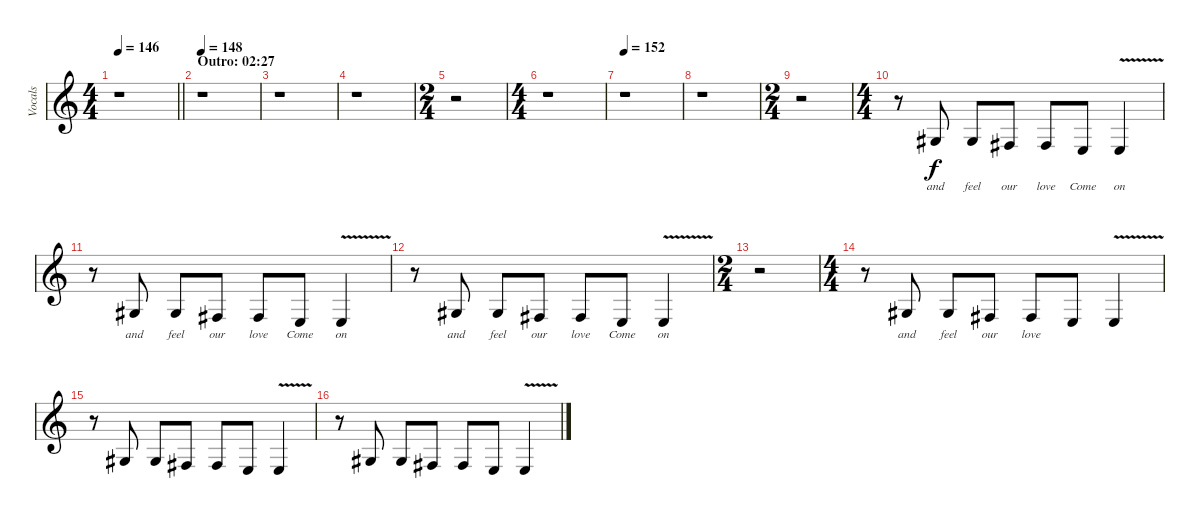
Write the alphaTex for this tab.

\track ("Vocals" "Vocals") {instrument lead2sawtooth}
\staff {score}
\tuning (E4 B3 G3 D3 A2 E2) {hide}
\ts (4 4)
\tempo 146
\clef g2
\barLineRight lightlight
\ks c
r.1{dy f} |
\section ("" "Outro: 02:27")
\tempo 148
r.1 |
r.1 |
r.1 |
\ts (2 4)
r.2 |
\ts (4 4)
r.1 |
\tempo 152
r.1 |
r.1 |
\ts (2 4)
r.2 |
\ts (4 4)
r.8 6.4.8{lyrics (0 "and") lyrics (1 "") lyrics (2 "") lyrics (3 "") lyrics (4 "")} 6.4.8{lyrics (0 "feel") lyrics (1 "") lyrics (2 "") lyrics (3 "") lyrics (4 "")} 4.4.8{lyrics (0 "our") lyrics (1 "") lyrics (2 "") lyrics (3 "") lyrics (4 "")} 4.4.8{lyrics (0 "love") lyrics (1 "") lyrics (2 "") lyrics (3 "") lyrics (4 "")} 2.4.8{lyrics (0 "Come") lyrics (1 "") lyrics (2 "") lyrics (3 "") lyrics (4 "")} 2.4{v}.4{lyrics (0 "on") lyrics (1 "") lyrics (2 "") lyrics (3 "") lyrics (4 "")} |
r.8 6.4.8{lyrics (0 "and") lyrics (1 "") lyrics (2 "") lyrics (3 "") lyrics (4 "")} 6.4.8{lyrics (0 "feel") lyrics (1 "") lyrics (2 "") lyrics (3 "") lyrics (4 "")} 4.4.8{lyrics (0 "our") lyrics (1 "") lyrics (2 "") lyrics (3 "") lyrics (4 "")} 4.4.8{lyrics (0 "love") lyrics (1 "") lyrics (2 "") lyrics (3 "") lyrics (4 "")} 2.4.8{lyrics (0 "Come") lyrics (1 "") lyrics (2 "") lyrics (3 "") lyrics (4 "")} 2.4{v}.4{lyrics (0 "on") lyrics (1 "") lyrics (2 "") lyrics (3 "") lyrics (4 "")} |
r.8 6.4.8{lyrics (0 "and") lyrics (1 "") lyrics (2 "") lyrics (3 "") lyrics (4 "")} 6.4.8{lyrics (0 "feel") lyrics (1 "") lyrics (2 "") lyrics (3 "") lyrics (4 "")} 4.4.8{lyrics (0 "our") lyrics (1 "") lyrics (2 "") lyrics (3 "") lyrics (4 "")} 4.4.8{lyrics (0 "love") lyrics (1 "") lyrics (2 "") lyrics (3 "") lyrics (4 "")} 2.4.8{lyrics (0 "Come") lyrics (1 "") lyrics (2 "") lyrics (3 "") lyrics (4 "")} 2.4{v}.4{lyrics (0 "on") lyrics (1 "") lyrics (2 "") lyrics (3 "") lyrics (4 "")} |
\ts (2 4)
r.2 |
\ts (4 4)
r.8 6.4.8{lyrics (0 "and") lyrics (1 "") lyrics (2 "") lyrics (3 "") lyrics (4 "")} 6.4.8{lyrics (0 "feel") lyrics (1 "") lyrics (2 "") lyrics (3 "") lyrics (4 "")} 4.4.8{lyrics (0 "our") lyrics (1 "") lyrics (2 "") lyrics (3 "") lyrics (4 "")} 4.4.8{lyrics (0 "love") lyrics (1 "") lyrics (2 "") lyrics (3 "") lyrics (4 "")} 2.4.8 2.4{v}.4 |
r.8 6.4.8 6.4.8 4.4.8 4.4.8 2.4.8 2.4{v}.4 |
r.8 6.4.8 6.4.8 4.4.8 4.4.8 2.4.8 2.4{v}.4
